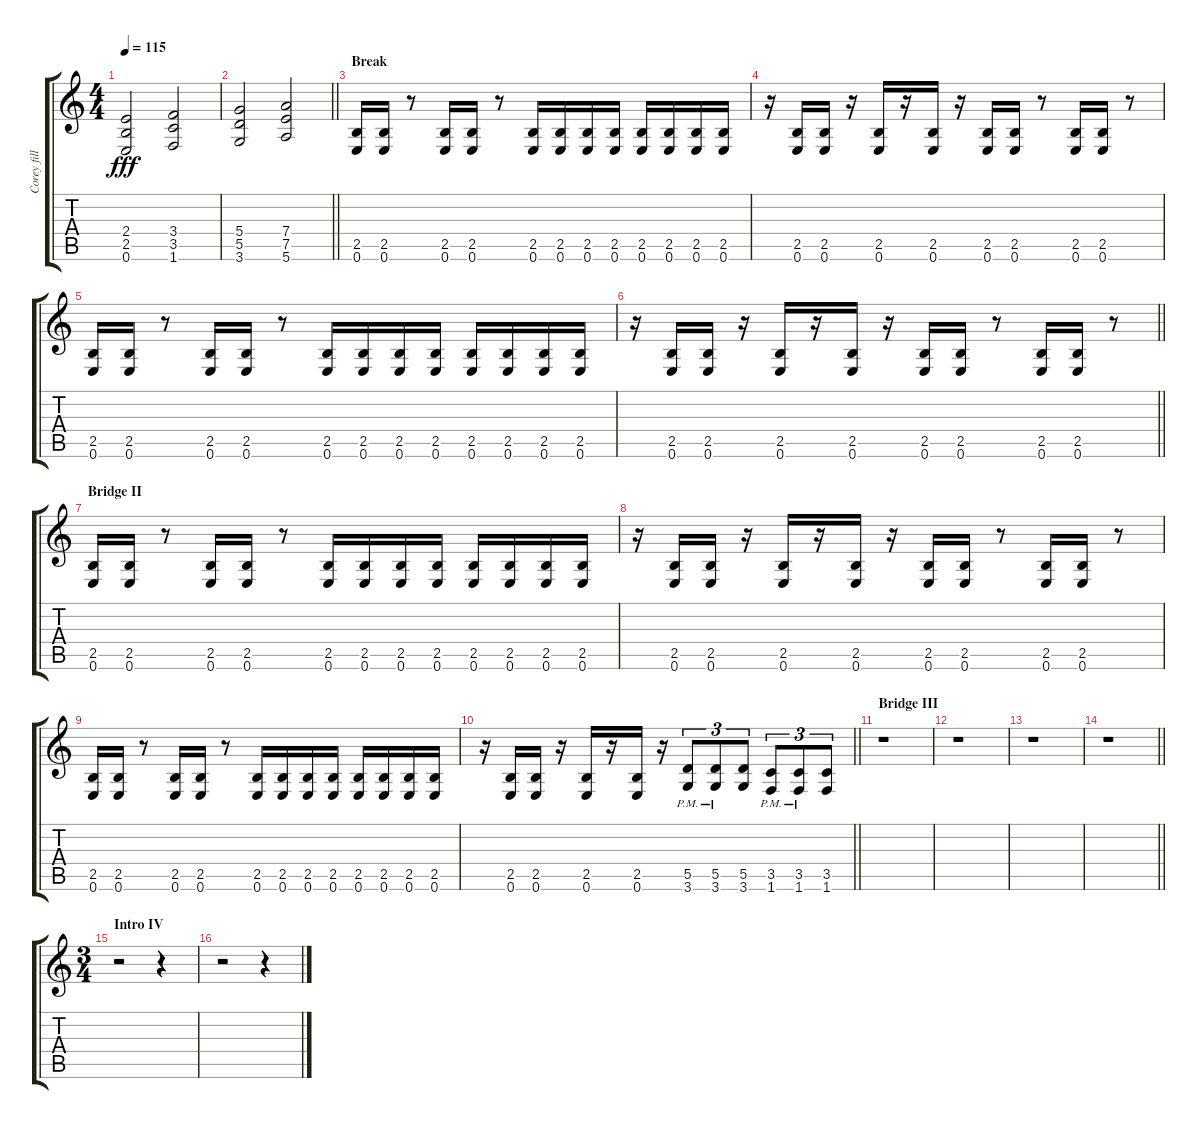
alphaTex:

\track ("Corey fill-in" "Corey fill") {instrument distortionguitar}
\staff {score tabs}
\tuning (E4 B3 G3 D3 A2 E2) {hide}
\ts (4 4)
\tempo 115
\clef g2
\ks c
(2.4 2.5 0.6).2{dy fff} (3.4 3.5 1.6).2 |
\barLineRight lightlight
(5.4 5.5 3.6).2 (7.4 7.5 5.6).2 |
\section ("" "Break")
(2.5 0.6).16 (2.5 0.6).16 r.8 (2.5 0.6).16 (2.5 0.6).16 r.8 (2.5 0.6).16 (2.5 0.6).16 (2.5 0.6).16 (2.5 0.6).16 (2.5 0.6).16 (2.5 0.6).16 (2.5 0.6).16 (2.5 0.6).16 |
r.16 (2.5 0.6).16 (2.5 0.6).16 r.16 (2.5 0.6).16 r.16 (2.5 0.6).16 r.16 (2.5 0.6).16 (2.5 0.6).16 r.8 (2.5 0.6).16 (2.5 0.6).16 r.8 |
(2.5 0.6).16 (2.5 0.6).16 r.8 (2.5 0.6).16 (2.5 0.6).16 r.8 (2.5 0.6).16 (2.5 0.6).16 (2.5 0.6).16 (2.5 0.6).16 (2.5 0.6).16 (2.5 0.6).16 (2.5 0.6).16 (2.5 0.6).16 |
\barLineRight lightlight
r.16 (2.5 0.6).16 (2.5 0.6).16 r.16 (2.5 0.6).16 r.16 (2.5 0.6).16 r.16 (2.5 0.6).16 (2.5 0.6).16 r.8 (2.5 0.6).16 (2.5 0.6).16 r.8 |
\section ("" "Bridge II")
(2.5 0.6).16 (2.5 0.6).16 r.8 (2.5 0.6).16 (2.5 0.6).16 r.8 (2.5 0.6).16 (2.5 0.6).16 (2.5 0.6).16 (2.5 0.6).16 (2.5 0.6).16 (2.5 0.6).16 (2.5 0.6).16 (2.5 0.6).16 |
r.16 (2.5 0.6).16 (2.5 0.6).16 r.16 (2.5 0.6).16 r.16 (2.5 0.6).16 r.16 (2.5 0.6).16 (2.5 0.6).16 r.8 (2.5 0.6).16 (2.5 0.6).16 r.8 |
(2.5 0.6).16 (2.5 0.6).16 r.8 (2.5 0.6).16 (2.5 0.6).16 r.8 (2.5 0.6).16 (2.5 0.6).16 (2.5 0.6).16 (2.5 0.6).16 (2.5 0.6).16 (2.5 0.6).16 (2.5 0.6).16 (2.5 0.6).16 |
\barLineRight lightlight
r.16 (2.5 0.6).16 (2.5 0.6).16 r.16 (2.5 0.6).16 r.16 (2.5 0.6).16 r.16 (5.5{pm} 3.6{pm}).8{tu (3 2)} (5.5{pm} 3.6{pm}).8{tu (3 2)} (5.5 3.6).8{tu (3 2)} (3.5{pm} 1.6{pm}).8{tu (3 2)} (3.5{pm} 1.6{pm}).8{tu (3 2)} (3.5 1.6).8{tu (3 2)} |
\section ("" "Bridge III")
r.1 |
r.1 |
r.1 |
\barLineRight lightlight
r.1 |
\ts (3 4)
\section ("" "Intro IV")
r.2 r.4 |
r.2 r.4
